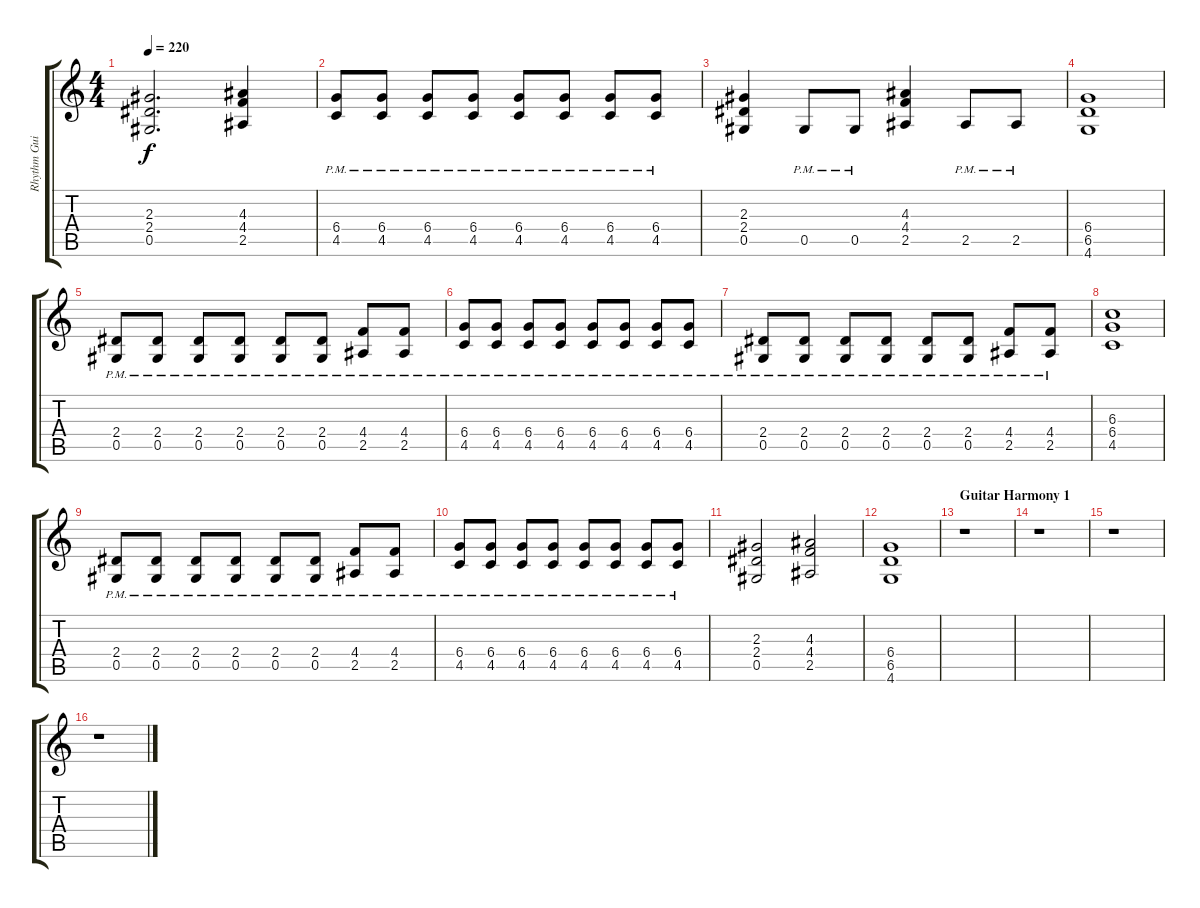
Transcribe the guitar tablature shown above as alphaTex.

\track ("Rhythm Guitar 2" "Rhythm Gui") {instrument overdrivenguitar}
\staff {score tabs}
\tuning (Eb4 Bb3 Gb3 Db3 Ab2 Eb2) {hide}
\ts (4 4)
\tempo 220
\clef g2
\ks c
(2.3 2.4 0.5).2{d dy f} (4.3 4.4 2.5).4 |
(6.4{pm} 4.5{pm}).8 (6.4{pm} 4.5{pm}).8 (6.4{pm} 4.5{pm}).8 (6.4{pm} 4.5{pm}).8 (6.4{pm} 4.5{pm}).8 (6.4{pm} 4.5{pm}).8 (6.4{pm} 4.5{pm}).8 (6.4{pm} 4.5{pm}).8 |
(2.3 2.4 0.5).4 0.5{pm}.8 0.5{pm}.8 (4.3 4.4 2.5).4 2.5{pm}.8 2.5{pm}.8 |
(6.4 6.5 4.6).1 |
(2.4{pm} 0.5{pm}).8 (2.4{pm} 0.5{pm}).8 (2.4{pm} 0.5{pm}).8 (2.4{pm} 0.5{pm}).8 (2.4{pm} 0.5{pm}).8 (2.4{pm} 0.5{pm}).8 (4.4{pm} 2.5{pm}).8 (4.4{pm} 2.5{pm}).8 |
(6.4{pm} 4.5{pm}).8 (6.4{pm} 4.5{pm}).8 (6.4{pm} 4.5{pm}).8 (6.4{pm} 4.5{pm}).8 (6.4{pm} 4.5{pm}).8 (6.4{pm} 4.5{pm}).8 (6.4{pm} 4.5{pm}).8 (6.4{pm} 4.5{pm}).8 |
(2.4{pm} 0.5{pm}).8 (2.4{pm} 0.5{pm}).8 (2.4{pm} 0.5{pm}).8 (2.4{pm} 0.5{pm}).8 (2.4{pm} 0.5{pm}).8 (2.4{pm} 0.5{pm}).8 (4.4{pm} 2.5{pm}).8 (4.4{pm} 2.5{pm}).8 |
(6.3 6.4 4.5).1 |
(2.4{pm} 0.5{pm}).8 (2.4{pm} 0.5{pm}).8 (2.4{pm} 0.5{pm}).8 (2.4{pm} 0.5{pm}).8 (2.4{pm} 0.5{pm}).8 (2.4{pm} 0.5{pm}).8 (4.4{pm} 2.5{pm}).8 (4.4{pm} 2.5{pm}).8 |
(6.4{pm} 4.5{pm}).8 (6.4{pm} 4.5{pm}).8 (6.4{pm} 4.5{pm}).8 (6.4{pm} 4.5{pm}).8 (6.4{pm} 4.5{pm}).8 (6.4{pm} 4.5{pm}).8 (6.4{pm} 4.5{pm}).8 (6.4{pm} 4.5{pm}).8 |
(2.3 2.4 0.5).2 (4.3 4.4 2.5).2 |
(6.4 6.5 4.6).1 |
\section ("" "Guitar Harmony 1")
r.1 |
r.1 |
r.1 |
r.1
